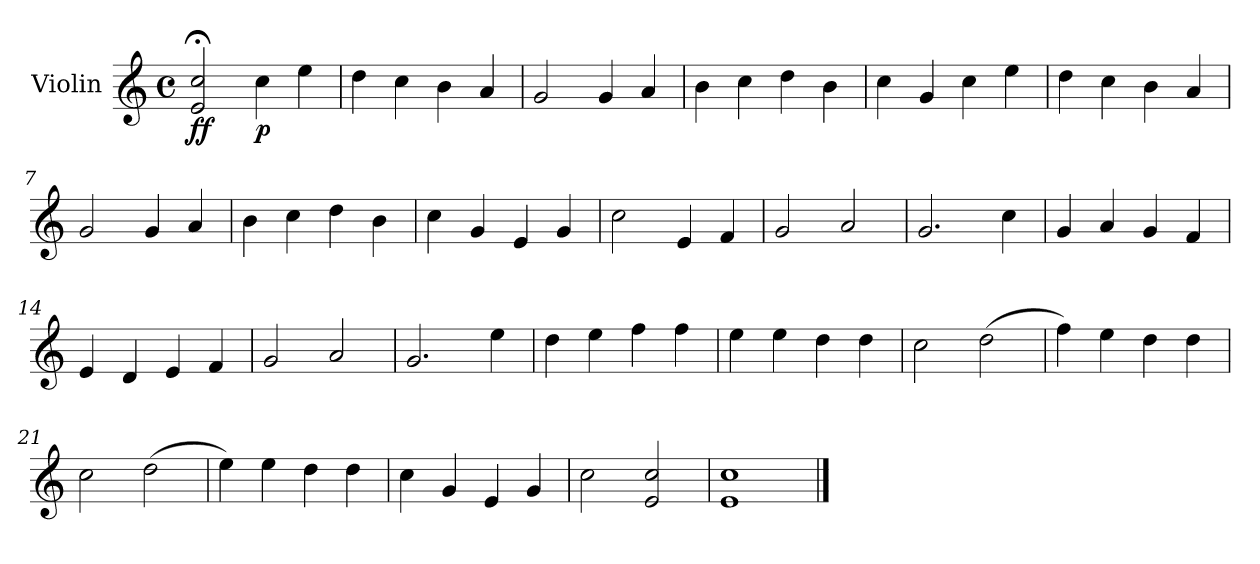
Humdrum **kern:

**kern	**dynam
*part1	*part1
*staff1	*staff1
*I"Violin	*
*I'Vln.	*
*clefG2	*
*k[]	*
*M4/4	*
*met(c)	*
=1	=1
!	!LO:DY:b
2e;</ 2cc;</	ff
!	!LO:DY:b
4cc\	p
4ee\	.
=2	=2
4dd\	.
4cc\	.
4b\	.
4a/	.
=3	=3
2g/	.
4g/	.
4a/	.
=4	=4
4b\	.
4cc\	.
4dd\	.
4b\	.
=5	=5
4cc\	.
4g/	.
4cc\	.
4ee\	.
=6	=6
4dd\	.
4cc\	.
4b\	.
4a/	.
=7	=7
2g/	.
4g/	.
4a/	.
!!LO:LB:g=z
=8	=8
4b\	.
4cc\	.
4dd\	.
4b\	.
=9	=9
4cc\	.
4g/	.
4e/	.
4g/	.
=10	=10
2cc\	.
4e/	.
4f/	.
=11	=11
2g/	.
2a/	.
=12	=12
2.g/	.
4cc\	.
=13	=13
4g/	.
4a/	.
4g/	.
4f/	.
=14	=14
4e/	.
4d/	.
4e/	.
4f/	.
=15	=15
2g/	.
2a/	.
=16	=16
2.g/	.
4ee\	.
!!LO:LB:g=z
=17	=17
4dd\	.
4ee\	.
4ff\	.
4ff\	.
=18	=18
4ee\	.
4ee\	.
4dd\	.
4dd\	.
=19	=19
2cc\	.
(>2dd\	.
=20	=20
4ff\)	.
4ee\	.
4dd\	.
4dd\	.
=21	=21
2cc\	.
(>2dd\	.
=22	=22
4ee\)	.
4ee\	.
4dd\	.
4dd\	.
=23	=23
4cc\	.
4g/	.
4e/	.
4g/	.
=24	=24
2cc\	.
2e/ 2cc/	.
=25	=25
1e 1cc	.
==	==
*-	*-
